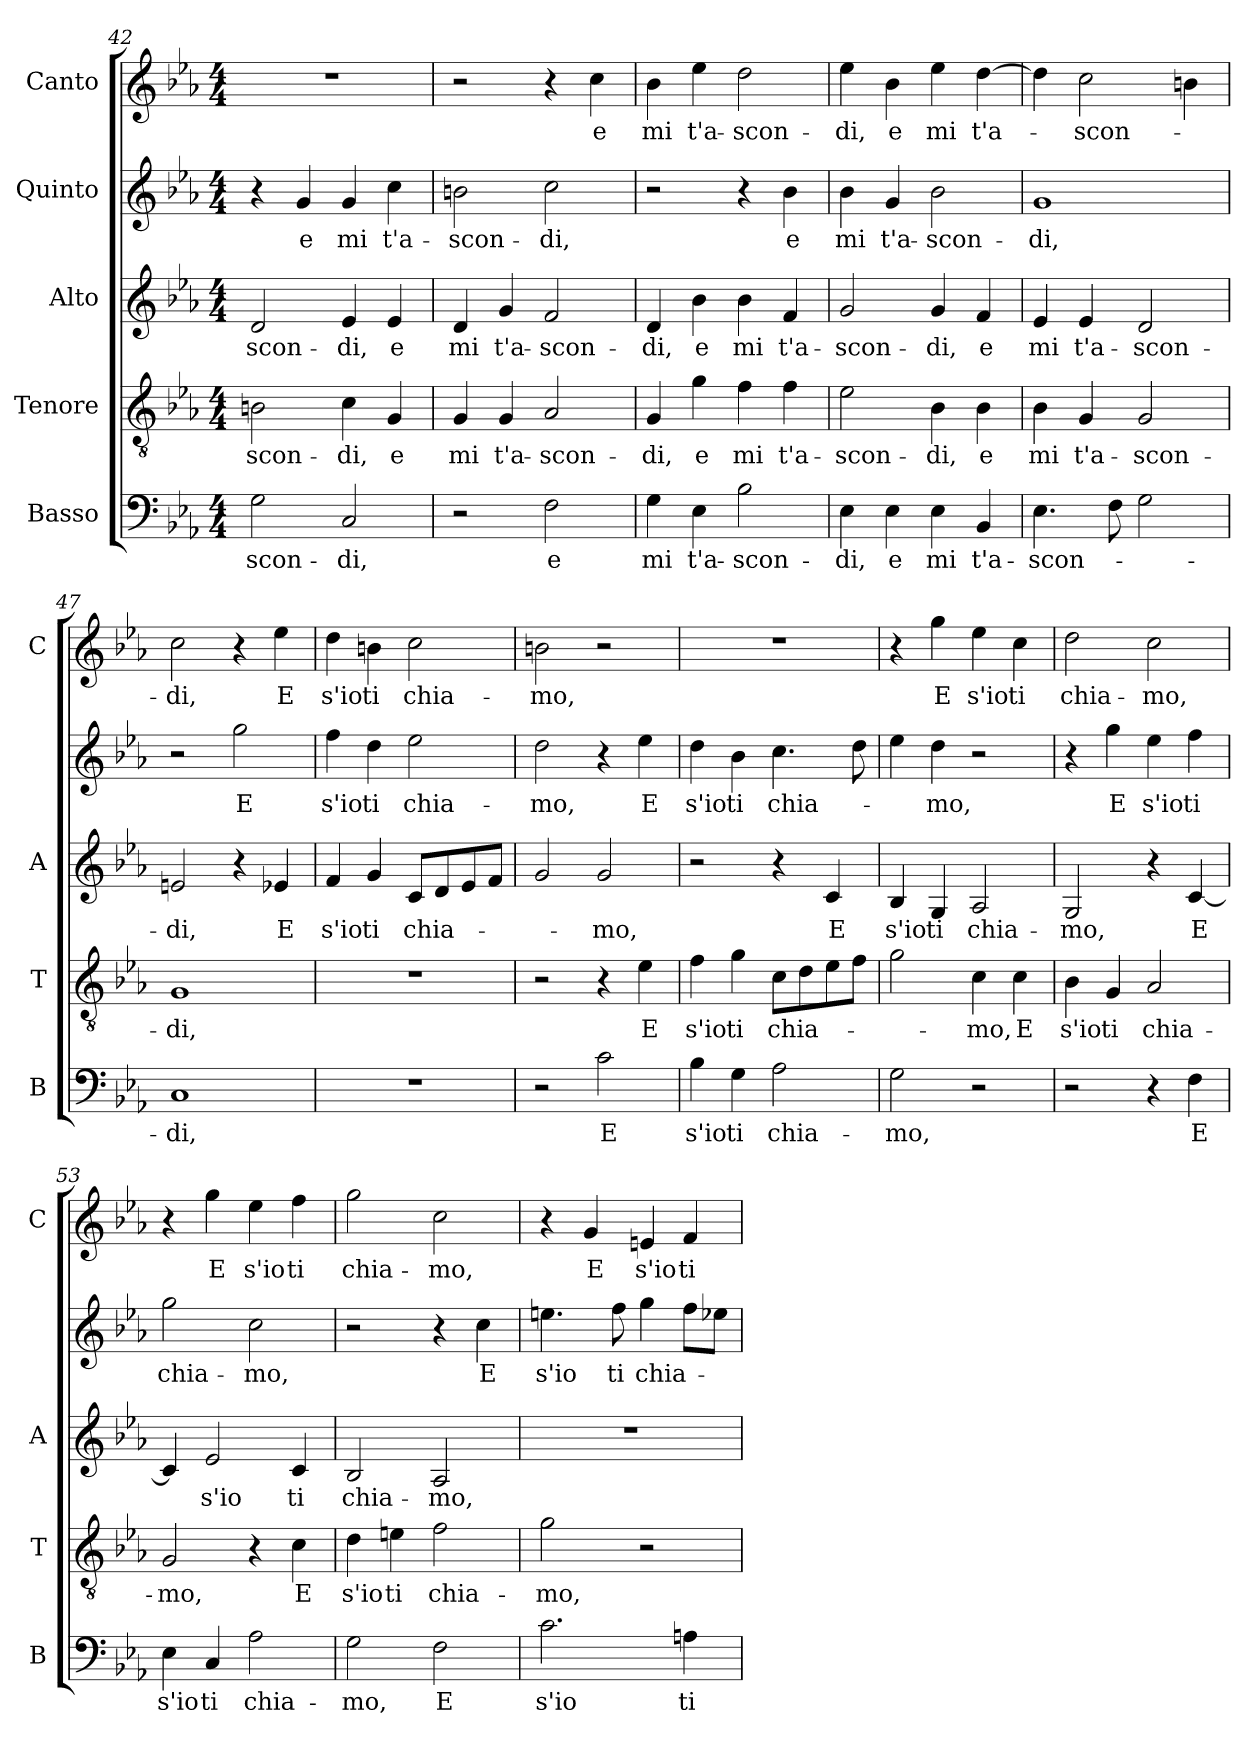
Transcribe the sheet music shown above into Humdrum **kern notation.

**kern	**text	**kern	**text	**kern	**text	**kern	**text	**kern	**text
*part5	*part5	*part4	*part4	*part3	*part3	*part2	*part2	*part1	*part1
*staff5	*staff5	*staff4	*staff4	*staff3	*staff3	*staff2	*staff2	*staff1	*staff1
*I"Basso	*	*I"Tenore	*	*I"Alto	*	*I"Quinto	*	*I"Canto	*
*I'B	*	*I'T	*	*I'A	*	*	*	*I'C	*
*clefF4	*	*clefGv2	*	*clefG2	*	*clefG2	*	*clefG2	*
*k[b-e-a-]	*	*k[b-e-a-]	*	*k[b-e-a-]	*	*k[b-e-a-]	*	*k[b-e-a-]	*
*E-:	*	*E-:	*	*E-:	*	*E-:	*	*E-:	*
*M4/4	*	*M4/4	*	*M4/4	*	*M4/4	*	*M4/4	*
=42	=42	=42	=42	=42	=42	=42	=42	=42	=42
!	!LO:LY:b	!	!LO:LY:b	!	!LO:LY:b	!	!	!	!
2G\	-scon-	2Bn\	-scon-	2d/	-scon-	4r	.	1r	.
!	!	!	!	!	!	!	!LO:LY:b	!	!
.	.	.	.	.	.	4g/	e	.	.
!	!LO:LY:b	!	!LO:LY:b	!	!LO:LY:b	!	!LO:LY:b	!	!
2C/	-di,	4c\	-di,	4e-/	-di,	4g/	mi	.	.
!	!	!	!LO:LY:b	!	!LO:LY:b	!	!LO:LY:b	!	!
.	.	4G/	e	4e-/	e	4cc\	t'a-	.	.
=43	=43	=43	=43	=43	=43	=43	=43	=43	=43
!	!	!	!LO:LY:b	!	!LO:LY:b	!	!LO:LY:b	!	!
2r	.	4G/	mi	4d/	mi	2bn\	-scon-	2r	.
!	!	!	!LO:LY:b	!	!LO:LY:b	!	!	!	!
.	.	4G/	t'a-	4g/	t'a-	.	.	.	.
!	!LO:LY:b	!	!LO:LY:b	!	!LO:LY:b	!	!LO:LY:b	!	!
2F\	e	2A-/	-scon-	2f/	-scon-	2cc\	-di,	4r	.
!	!	!	!	!	!	!	!	!	!LO:LY:b
.	.	.	.	.	.	.	.	4cc\	e
!!LO:LB:g=z
=44	=44	=44	=44	=44	=44	=44	=44	=44	=44
!	!LO:LY:b	!	!LO:LY:b	!	!LO:LY:b	!	!	!	!LO:LY:b
4G\	mi	4G/	-di,	4d/	-di,	2r	.	4b-\	mi
!	!LO:LY:b	!	!LO:LY:b	!	!LO:LY:b	!	!	!	!LO:LY:b
4E-\	t'a-	4g\	e	4b-\	e	.	.	4ee-\	t'a-
!	!LO:LY:b	!	!LO:LY:b	!	!LO:LY:b	!	!	!	!LO:LY:b
2B-\	-scon-	4f\	mi	4b-\	mi	4r	.	2dd\	-scon-
!	!	!	!LO:LY:b	!	!LO:LY:b	!	!LO:LY:b	!	!
.	.	4f\	t'a-	4f/	t'a-	4b-\	e	.	.
=45	=45	=45	=45	=45	=45	=45	=45	=45	=45
!	!LO:LY:b	!	!LO:LY:b	!	!LO:LY:b	!	!LO:LY:b	!	!LO:LY:b
4E-\	-di,	2e-\	-scon-	2g/	-scon-	4b-\	mi	4ee-\	-di,
!	!LO:LY:b	!	!	!	!	!	!LO:LY:b	!	!LO:LY:b
4E-\	e	.	.	.	.	4g/	t'a-	4b-\	e
!	!LO:LY:b	!	!LO:LY:b	!	!LO:LY:b	!	!LO:LY:b	!	!LO:LY:b
4E-\	mi	4B-\	-di,	4g/	-di,	2b-\	-scon-	4ee-\	mi
!	!LO:LY:b	!	!LO:LY:b	!	!LO:LY:b	!	!	!	!LO:LY:b
4BB-/	t'a-	4B-\	e	4f/	e	.	.	[4dd\	t'a-
=46	=46	=46	=46	=46	=46	=46	=46	=46	=46
!	!LO:LY:b	!	!LO:LY:b	!	!LO:LY:b	!	!LO:LY:b	!	!
4.E-\	-scon-	4B-\	mi	4e-/	mi	1g	-di,	4dd\]	.
!	!	!	!LO:LY:b	!	!LO:LY:b	!	!	!	!LO:LY:b
.	.	4G/	t'a-	4e-/	t'a-	.	.	2cc\	-scon-
8F\	.	.	.	.	.	.	.	.	.
!	!	!	!LO:LY:b	!	!LO:LY:b	!	!	!	!
2G\	.	2G/	-scon-	2d/	-scon-	.	.	.	.
.	.	.	.	.	.	.	.	4bn\	.
=47	=47	=47	=47	=47	=47	=47	=47	=47	=47
!	!LO:LY:b	!	!LO:LY:b	!	!LO:LY:b	!	!	!	!LO:LY:b
1C	-di,	1G	-di,	2en/	-di,	2r	.	2cc\	-di,
!	!	!	!	!	!	!	!LO:LY:b	!	!
.	.	.	.	4r	.	2gg\	E	4r	.
!	!	!	!	!	!LO:LY:b	!	!	!	!LO:LY:b
.	.	.	.	4e-X/	E	.	.	4ee-\	E
=48	=48	=48	=48	=48	=48	=48	=48	=48	=48
!	!	!	!	!	!LO:LY:b	!	!LO:LY:b	!	!LO:LY:b
1r	.	1r	.	4f/	s'io	4ff\	s'io	4dd\	s'io
!	!	!	!	!	!LO:LY:b	!	!LO:LY:b	!	!LO:LY:b
.	.	.	.	4g/	ti	4dd\	ti	4bn\	ti
!	!	!	!	!	!LO:LY:b	!	!LO:LY:b	!	!LO:LY:b
.	.	.	.	8c/L	chia-	2ee-\	chia-	2cc\	chia-
.	.	.	.	8d/	.	.	.	.	.
.	.	.	.	8e-/	.	.	.	.	.
.	.	.	.	8f/J	.	.	.	.	.
=49	=49	=49	=49	=49	=49	=49	=49	=49	=49
!	!	!	!	!	!	!	!LO:LY:b	!	!LO:LY:b
2r	.	2r	.	2g/	.	2dd\	-mo,	2bn\	-mo,
!	!LO:LY:b	!	!	!	!LO:LY:b	!	!	!	!
2c\	E	4r	.	2g/	-mo,	4r	.	2r	.
!	!	!	!LO:LY:b	!	!	!	!LO:LY:b	!	!
.	.	4e-\	E	.	.	4ee-\	E	.	.
=50	=50	=50	=50	=50	=50	=50	=50	=50	=50
!	!LO:LY:b	!	!LO:LY:b	!	!	!	!LO:LY:b	!	!
4B-\	s'io	4f\	s'io	2r	.	4dd\	s'io	1r	.
!	!LO:LY:b	!	!LO:LY:b	!	!	!	!LO:LY:b	!	!
4G\	ti	4g\	ti	.	.	4b-\	ti	.	.
!	!LO:LY:b	!	!LO:LY:b	!	!	!	!LO:LY:b	!	!
2A-\	chia-	8c\L	chia-	4r	.	4.cc\	chia-	.	.
.	.	8d\	.	.	.	.	.	.	.
!	!	!	!	!	!LO:LY:b	!	!	!	!
.	.	8e-\	.	4c/	E	.	.	.	.
.	.	8f\J	.	.	.	8dd\	.	.	.
!!LO:PB:g=z
=51	=51	=51	=51	=51	=51	=51	=51	=51	=51
!	!LO:LY:b	!	!	!	!LO:LY:b	!	!	!	!
2G\	-mo,	2g\	.	4B-/	s'io	4ee-\	.	4r	.
!	!	!	!	!	!LO:LY:b	!	!LO:LY:b	!	!LO:LY:b
.	.	.	.	4G/	ti	4dd\	-mo,	4gg\	E
!	!	!	!LO:LY:b	!	!LO:LY:b	!	!	!	!LO:LY:b
2r	.	4c\	-mo,	2A-/	chia-	2r	.	4ee-\	s'io
!	!	!	!LO:LY:b	!	!	!	!	!	!LO:LY:b
.	.	4c\	E	.	.	.	.	4cc\	ti
=52	=52	=52	=52	=52	=52	=52	=52	=52	=52
!	!	!	!LO:LY:b	!	!LO:LY:b	!	!	!	!LO:LY:b
2r	.	4B-\	s'io	2G/	-mo,	4r	.	2dd\	chia-
!	!	!	!LO:LY:b	!	!	!	!LO:LY:b	!	!
.	.	4G/	ti	.	.	4gg\	E	.	.
!	!	!	!LO:LY:b	!	!	!	!LO:LY:b	!	!LO:LY:b
4r	.	2A-/	chia-	4r	.	4ee-\	s'io	2cc\	-mo,
!	!LO:LY:b	!	!	!	!LO:LY:b	!	!LO:LY:b	!	!
4F\	E	.	.	[4c/	E	4ff\	ti	.	.
=53	=53	=53	=53	=53	=53	=53	=53	=53	=53
!	!LO:LY:b	!	!LO:LY:b	!	!	!	!LO:LY:b	!	!
4E-\	s'io	2G/	-mo,	4c/]	.	2gg\	chia-	4r	.
!	!LO:LY:b	!	!	!	!LO:LY:b	!	!	!	!LO:LY:b
4C/	ti	.	.	2e-/	s'io	.	.	4gg\	E
!	!LO:LY:b	!	!	!	!	!	!LO:LY:b	!	!LO:LY:b
2A-\	chia-	4r	.	.	.	2cc\	-mo,	4ee-\	s'io
!	!	!	!LO:LY:b	!	!LO:LY:b	!	!	!	!LO:LY:b
.	.	4c\	E	4c/	ti	.	.	4ff\	ti
=54	=54	=54	=54	=54	=54	=54	=54	=54	=54
!	!LO:LY:b	!	!LO:LY:b	!	!LO:LY:b	!	!	!	!LO:LY:b
2G\	-mo,	4d\	s'io	2B-/	chia-	2r	.	2gg\	chia-
!	!	!	!LO:LY:b	!	!	!	!	!	!
.	.	4en\	ti	.	.	.	.	.	.
!	!LO:LY:b	!	!LO:LY:b	!	!LO:LY:b	!	!	!	!LO:LY:b
2F\	E	2f\	chia-	2A-/	-mo,	4r	.	2cc\	-mo,
!	!	!	!	!	!	!	!LO:LY:b	!	!
.	.	.	.	.	.	4cc\	E	.	.
=55	=55	=55	=55	=55	=55	=55	=55	=55	=55
!	!LO:LY:b	!	!LO:LY:b	!	!	!	!LO:LY:b	!	!
2.c\	s'io	2g\	-mo,	1r	.	4.een\	s'io	4r	.
!	!	!	!	!	!	!	!	!	!LO:LY:b
.	.	.	.	.	.	.	.	4g/	E
!	!	!	!	!	!	!	!LO:LY:b	!	!
.	.	.	.	.	.	8ff\	ti	.	.
!	!	!	!	!	!	!	!LO:LY:b	!	!LO:LY:b
.	.	2r	.	.	.	4gg\	chia-	4en/	s'io
!	!LO:LY:b	!	!	!	!	!	!	!	!LO:LY:b
4An\	ti	.	.	.	.	8ff\L	.	4f/	ti
.	.	.	.	.	.	8ee-X\J	.	.	.
=	=	=	=	=	=	=	=	=	=
*-	*-	*-	*-	*-	*-	*-	*-	*-	*-
